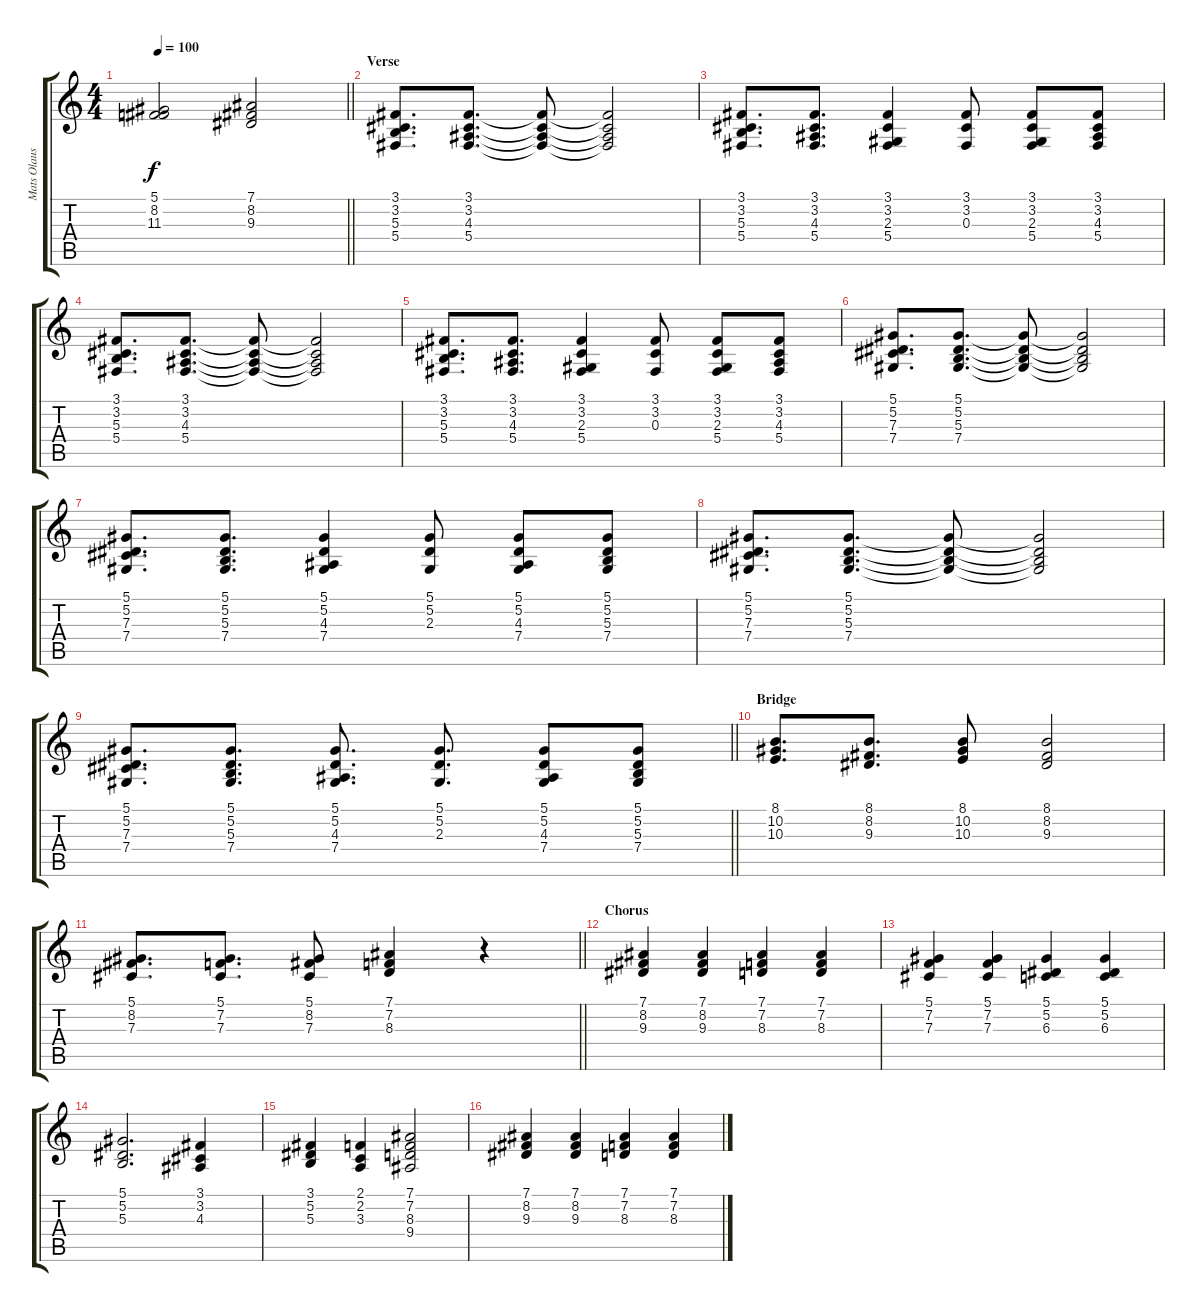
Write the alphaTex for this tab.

\track ("Mats Olausson" "Mats Olaus") {instrument choiraahs}
\staff {score tabs}
\tuning (Eb4 Bb3 Gb3 Db3 Ab2 Eb2) {hide}
\ts (4 4)
\tempo 100
\clef g2
\barLineRight lightlight
\ks c
(5.1 8.2 11.3).2{dy f} (7.1 8.2 9.3).2 |
\section ("" "Verse")
(3.1 3.2 5.3 5.4).8{d} (3.1 3.2 4.3 5.4).8{d} (3.1{t} 3.2{t} 4.3{t} 5.4{t}).8 (3.1{t} 3.2{t} 4.3{t} 5.4{t}).2 |
(3.1 3.2 5.3 5.4).8{d} (3.1 3.2 4.3 5.4).8{d} (3.1 3.2 2.3 5.4).4 (3.1 3.2 0.3).8 (3.1 3.2 2.3 5.4).8 (3.1 3.2 4.3 5.4).8 |
(3.1 3.2 5.3 5.4).8{d} (3.1 3.2 4.3 5.4).8{d} (3.1{t} 3.2{t} 4.3{t} 5.4{t}).8 (3.1{t} 3.2{t} 4.3{t} 5.4{t}).2 |
(3.1 3.2 5.3 5.4).8{d} (3.1 3.2 4.3 5.4).8{d} (3.1 3.2 2.3 5.4).4 (3.1 3.2 0.3).8 (3.1 3.2 2.3 5.4).8 (3.1 3.2 4.3 5.4).8 |
(5.1 5.2 7.3 7.4).8{d} (5.1 5.2 5.3 7.4).8{d} (5.1{t} 5.2{t} 5.3{t} 7.4{t}).8 (5.1{t} 5.2{t} 5.3{t} 7.4{t}).2 |
(5.1 5.2 7.3 7.4).8{d} (5.1 5.2 5.3 7.4).8{d} (5.1 5.2 4.3 7.4).4 (5.1 5.2 2.3).8 (5.1 5.2 4.3 7.4).8 (5.1 5.2 5.3 7.4).8 |
(5.1 5.2 7.3 7.4).8{d} (5.1 5.2 5.3 7.4).8{d} (5.1{t} 5.2{t} 5.3{t} 7.4{t}).8 (5.1{t} 5.2{t} 5.3{t} 7.4{t}).2 |
\barLineRight lightlight
(5.1 5.2 7.3 7.4).8{d} (5.1 5.2 5.3 7.4).8{d} (5.1 5.2 4.3 7.4).8{d} (5.1 5.2 2.3).8{d} (5.1 5.2 4.3 7.4).8 (5.1 5.2 5.3 7.4).8 |
\section ("" "Bridge")
(8.1 10.2 10.3).8{d} (8.1 8.2 9.3).8{d} (8.1 10.2 10.3).8 (8.1 8.2 9.3).2 |
\barLineRight lightlight
(5.1 8.2 7.3).8{d} (5.1 7.2 7.3).8{d} (5.1 8.2 7.3).8 (7.1 7.2 8.3).4 r.4 |
\section ("" "Chorus")
(7.1 8.2 9.3).4 (7.1 8.2 9.3).4 (7.1 7.2 8.3).4 (7.1 7.2 8.3).4 |
(5.1 7.2 7.3).4 (5.1 7.2 7.3).4 (5.1 5.2 6.3).4 (5.1 5.2 6.3).4 |
(5.1 5.2 5.3).2{d} (3.1 3.2 4.3).4 |
(3.1 5.2 5.3).4 (2.1 2.2 3.3).4 (7.1 7.2 8.3 9.4).2 |
(7.1 8.2 9.3).4 (7.1 8.2 9.3).4 (7.1 7.2 8.3).4 (7.1 7.2 8.3).4
